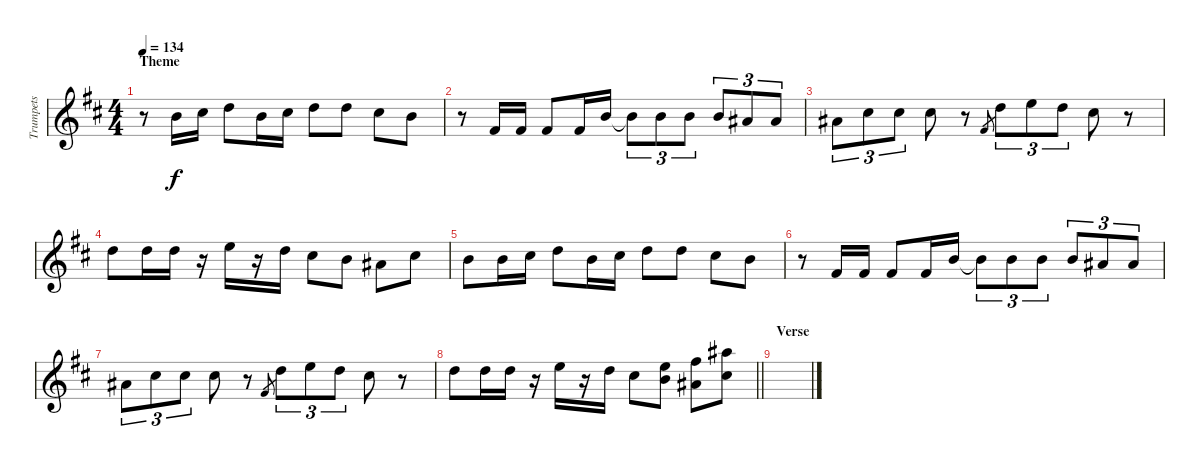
\track ("Trumpets" "Trumpets") {instrument trumpet}
\staff {score}
\tuning (E4 B3 G3 D3 A2 E2) {hide}
\ts (4 4)
\section ("" "Theme")
\tempo 134
\clef g2
\ks bminor
r.8{dy f} 21.4.16 18.3.16 19.3.8 16.3.16 18.3.16 15.2.8 15.2.8 14.2.8 12.2.8 |
r.8 11.3.16 11.3.16 11.3.8 11.3.16 12.2.16 12.2{t}.8{tu (3 2)} 12.2.8{tu (3 2)} 12.2.8{tu (3 2)} 12.2.8{tu (3 2)} 11.2.8{tu (3 2)} 11.2.8{tu (3 2)} |
11.2.8{tu (3 2)} 9.1.8{tu (3 2)} 9.1.8{tu (3 2)} 9.1.8 r.8 2.1.8{gr} 10.1.8{tu (3 2)} 12.1.8{tu (3 2)} 10.1.8{tu (3 2)} 9.1.8 r.8 |
10.1.8 10.1.16 10.1.16 r.16 12.1.16 r.16 10.1.16 9.1.8 12.2.8 15.3.8 18.3.8 |
7.1.8 21.4.16 18.3.16 19.3.8 16.3.16 18.3.16 15.2.8 15.2.8 14.2.8 12.2.8 |
r.8 11.3.16 11.3.16 11.3.8 11.3.16 12.2.16 12.2{t}.8{tu (3 2)} 12.2.8{tu (3 2)} 12.2.8{tu (3 2)} 12.2.8{tu (3 2)} 11.2.8{tu (3 2)} 11.2.8{tu (3 2)} |
11.2.8{tu (3 2)} 9.1.8{tu (3 2)} 9.1.8{tu (3 2)} 9.1.8 r.8 2.1.8{gr} 10.1.8{tu (3 2)} 12.1.8{tu (3 2)} 10.1.8{tu (3 2)} 9.1.8 r.8 |
\barLineRight lightlight
10.1.8 10.1.16 10.1.16 r.16 12.1.16 r.16 10.1.16 9.1.8 (12.1 12.2).8 (14.1 15.3).8 (18.1 18.3).8 |
\section ("" "Verse")
